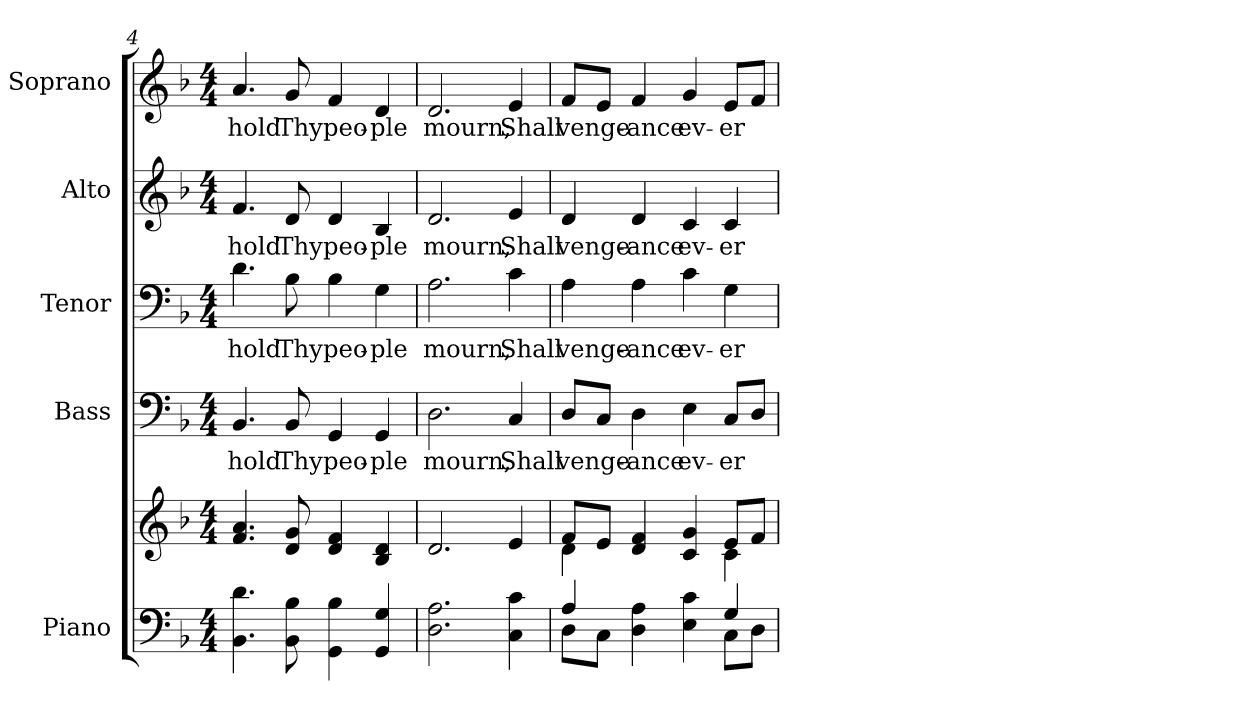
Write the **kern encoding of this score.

**kern	**kern	**kern	**text	**kern	**text	**kern	**text	**kern	**text
*part5	*part5	*part4	*part4	*part3	*part3	*part2	*part2	*part1	*part1
*staff6	*staff5	*staff4	*staff4	*staff3	*staff3	*staff2	*staff2	*staff1	*staff1
*I"Piano	*	*I"Bass	*	*I"Tenor	*	*I"Alto	*	*I"Soprano	*
*I'Pno.	*	*I'B.	*	*I'T.	*	*I'A.	*	*I'S.	*
*clefF4	*clefG2	*clefF4	*	*clefF4	*	*clefG2	*	*clefG2	*
*k[b-]	*k[b-]	*k[b-]	*	*k[b-]	*	*k[b-]	*	*k[b-]	*
*F:	*F:	*F:	*	*F:	*	*F:	*	*F:	*
*M4/4	*M4/4	*M4/4	*	*M4/4	*	*M4/4	*	*M4/4	*
=4	=4	=4	=4	=4	=4	=4	=4	=4	=4
!	!	!	!LO:LY:b:color=#000000	!	!	!	!	!	!
!	!	!	!	!	!LO:LY:b:color=#000000	!	!	!	!
!	!	!	!	!	!	!	!LO:LY:b:color=#000000	!	!
!	!	!	!	!	!	!	!	!	!LO:LY:b:color=#000000
4.BB-i\ 4.di	4.fi/ 4.ai	4.BB-i/	-hold	4.di\	-hold	4.fi/	-hold	4.ai/	-hold
!	!	!	!LO:LY:b:color=#000000	!	!	!	!	!	!
!	!	!	!	!	!LO:LY:b:color=#000000	!	!	!	!
!	!	!	!	!	!	!	!LO:LY:b:color=#000000	!	!
!	!	!	!	!	!	!	!	!	!LO:LY:b:color=#000000
8BB-i\ 8B-i	8di/ 8gi	8BB-i/	Thy	8B-i\	Thy	8di/	Thy	8gi/	Thy
!	!	!	!LO:LY:b:color=#000000	!	!	!	!	!	!
!	!	!	!	!	!LO:LY:b:color=#000000	!	!	!	!
!	!	!	!	!	!	!	!LO:LY:b:color=#000000	!	!
!	!	!	!	!	!	!	!	!	!LO:LY:b:color=#000000
4GGi\ 4B-i	4di/ 4fi	4GGi/	peo-	4B-i\	peo-	4di/	peo-	4fi/	peo-
!	!	!	!LO:LY:b:color=#000000	!	!	!	!	!	!
!	!	!	!	!	!LO:LY:b:color=#000000	!	!	!	!
!	!	!	!	!	!	!	!LO:LY:b:color=#000000	!	!
!	!	!	!	!	!	!	!	!	!LO:LY:b:color=#000000
4GGi/ 4Gi	4B-i/ 4di	4GGi/	-ple	4Gi\	-ple	4B-i/	-ple	4di/	-ple
!!LO:LB:g=z
=5	=5	=5	=5	=5	=5	=5	=5	=5	=5
!	!	!	!LO:LY:b:color=#000000	!	!	!	!	!	!
!	!	!	!	!	!LO:LY:b:color=#000000	!	!	!	!
!	!	!	!	!	!	!	!LO:LY:b:color=#000000	!	!
!	!	!	!	!	!	!	!	!	!LO:LY:b:color=#000000
2.Di\ 2.Ai	2.di/	2.Di\	mourn;	2.Ai\	mourn;	2.di/	mourn;	2.di/	mourn;
!	!	!	!LO:LY:b:color=#000000	!	!	!	!	!	!
!	!	!	!	!	!LO:LY:b:color=#000000	!	!	!	!
!	!	!	!	!	!	!	!LO:LY:b:color=#000000	!	!
!	!	!	!	!	!	!	!	!	!LO:LY:b:color=#000000
4Ci\ 4ci	4ei/	4Ci/	Shall	4ci\	Shall	4ei/	Shall	4ei/	Shall
=6	=6	=6	=6	=6	=6	=6	=6	=6	=6
*^	*^	*	*	*	*	*	*	*	*
!	!	!	!	!	!LO:LY:b:color=#000000	!	!	!	!	!	!
!	!	!	!	!	!	!	!LO:LY:b:color=#000000	!	!	!	!
!	!	!	!	!	!	!	!	!	!LO:LY:b:color=#000000	!	!
!	!	!	!	!	!	!	!	!	!	!	!LO:LY:b:color=#000000
4Ai/	8Di\L	8fi/L	4di\	8Di/L	venge-	4Ai\	venge-	4di/	venge-	8fi/L	venge-
.	8Ci\J	8ei/J	.	8Ci/J	.	.	.	.	.	8ei/J	.
!	!	!	!	!	!LO:LY:b:color=#000000	!	!	!	!	!	!
!	!	!	!	!	!	!	!LO:LY:b:color=#000000	!	!	!	!
!	!	!	!	!	!	!	!	!	!LO:LY:b:color=#000000	!	!
!	!	!	!	!	!	!	!	!	!	!	!LO:LY:b:color=#000000
4Di\ 4Ai	4ryy	4di/ 4fi	4ryy	4Di\	-ance	4Ai\	-ance	4di/	-ance	4fi/	-ance
!	!	!	!	!	!LO:LY:b:color=#000000	!	!	!	!	!	!
!	!	!	!	!	!	!	!LO:LY:b:color=#000000	!	!	!	!
!	!	!	!	!	!	!	!	!	!LO:LY:b:color=#000000	!	!
!	!	!	!	!	!	!	!	!	!	!	!LO:LY:b:color=#000000
4Ei\ 4ci	4ryy	4ci/ 4gi	4ryy	4Ei\	ev-	4ci\	ev-	4ci/	ev-	4gi/	ev-
!	!	!	!	!	!LO:LY:b:color=#000000	!	!	!	!	!	!
!	!	!	!	!	!	!	!LO:LY:b:color=#000000	!	!	!	!
!	!	!	!	!	!	!	!	!	!LO:LY:b:color=#000000	!	!
!	!	!	!	!	!	!	!	!	!	!	!LO:LY:b:color=#000000
4Gi/	8Ci\L	8ei/L	4ci\	8Ci/L	-er	4Gi\	-er	4ci/	-er	8ei/L	-er
.	8Di\J	8fi/J	.	8Di/J	.	.	.	.	.	8fi/J	.
*v	*v	*	*	*	*	*	*	*	*	*	*
*	*v	*v	*	*	*	*	*	*	*	*
=	=	=	=	=	=	=	=	=	=
*-	*-	*-	*-	*-	*-	*-	*-	*-	*-
